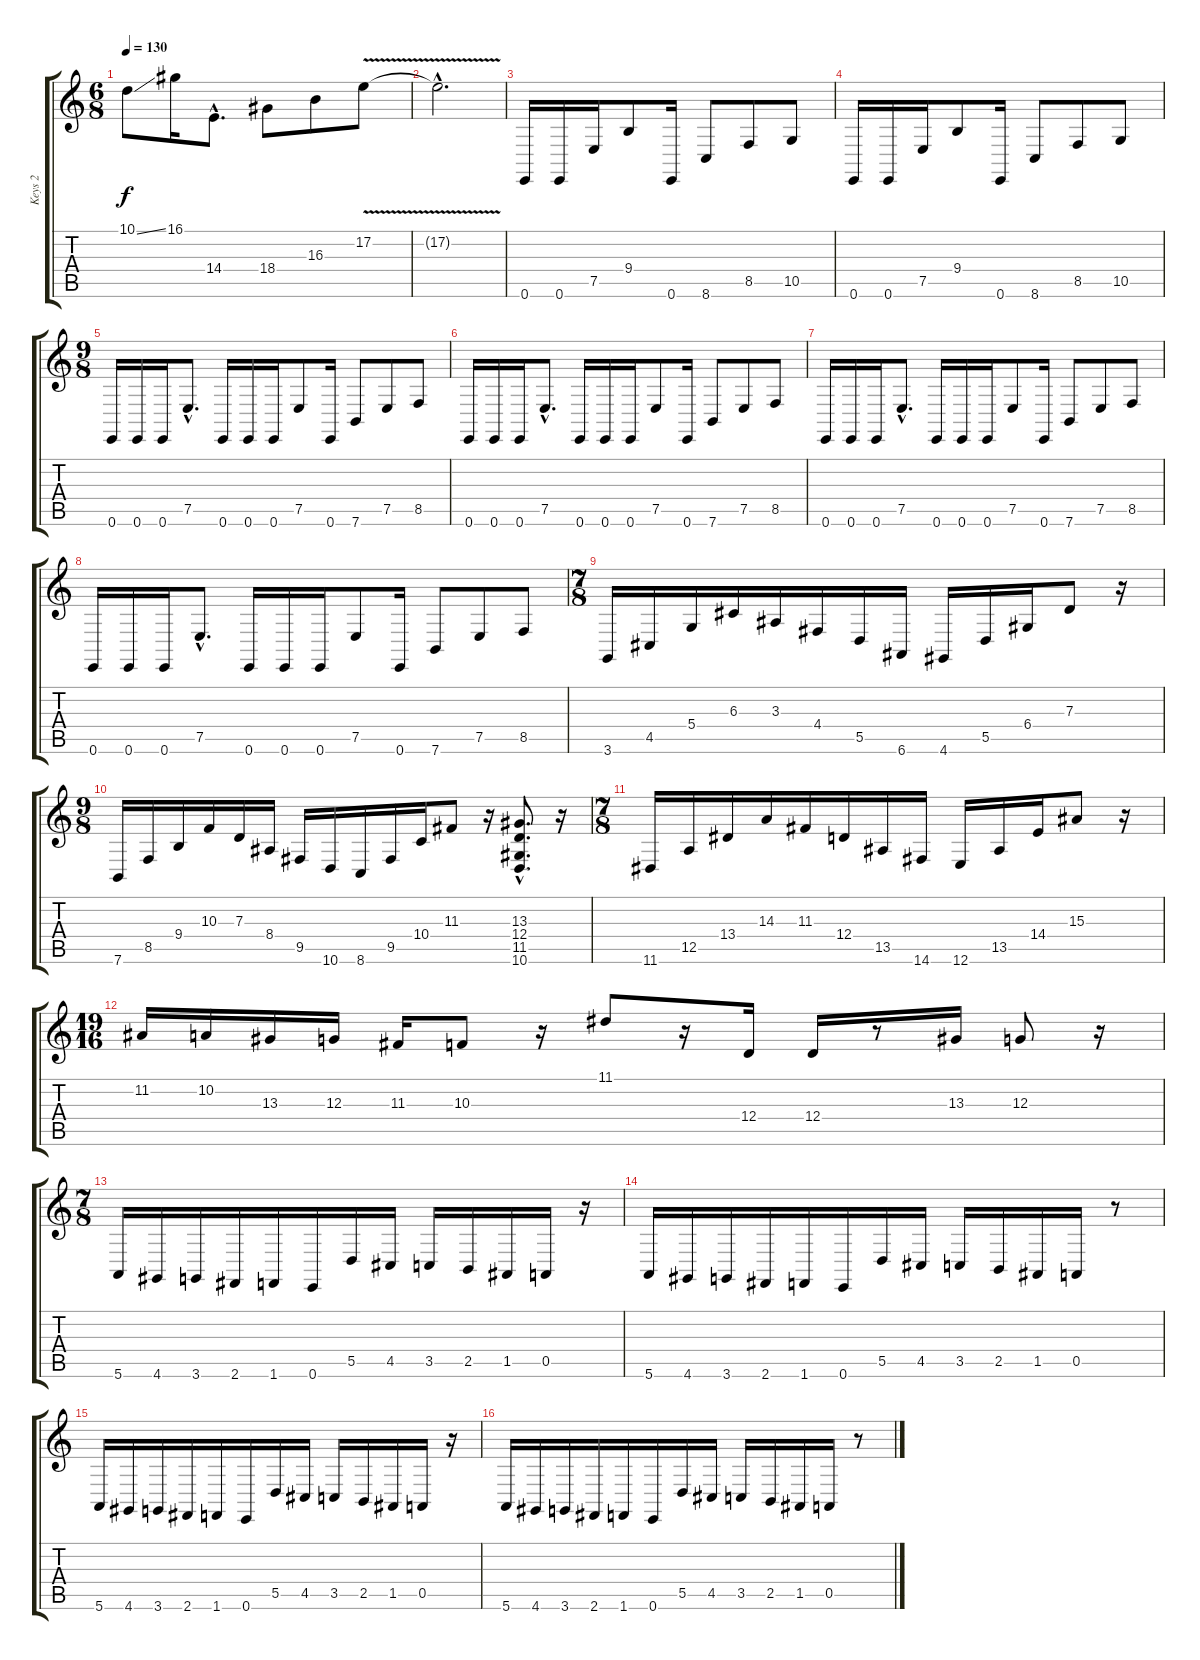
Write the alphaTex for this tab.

\track ("Keys 2" "Keys 2") {instrument rockorgan}
\staff {score tabs}
\tuning (E4 B3 G3 D3 A2 E2) {hide}
\ts (6 8)
\tempo 130
\clef g2
\ks c
10.1{ss}.8{dy f} 16.1.16 14.4{hac}.8{d} 18.4.8 16.3.8 17.2{v}.8 |
17.2{hac t}.2{d} |
0.6.16 0.6.16 7.5.16 9.4.8 0.6.16 8.6.8 8.5.8 10.5.8 |
0.6.16 0.6.16 7.5.16 9.4.8 0.6.16 8.6.8 8.5.8 10.5.8 |
\ts (9 8)
0.6.16 0.6.16 0.6.16 7.5{hac}.8{d} 0.6.16 0.6.16 0.6.16 7.5.8 0.6.16 7.6.8 7.5.8 8.5.8 |
0.6.16 0.6.16 0.6.16 7.5{hac}.8{d} 0.6.16 0.6.16 0.6.16 7.5.8 0.6.16 7.6.8 7.5.8 8.5.8 |
0.6.16 0.6.16 0.6.16 7.5{hac}.8{d} 0.6.16 0.6.16 0.6.16 7.5.8 0.6.16 7.6.8 7.5.8 8.5.8 |
0.6.16 0.6.16 0.6.16 7.5{hac}.8{d} 0.6.16 0.6.16 0.6.16 7.5.8 0.6.16 7.6.8 7.5.8 8.5.8 |
\ts (7 8)
3.6.16 4.5.16 5.4.16 6.3.16 3.3.16 4.4.16 5.5.16 6.6.16 4.6.16 5.5.16 6.4.16 7.3.8 r.16 |
\ts (9 8)
7.6.16 8.5.16 9.4.16 10.3.16 7.3.16 8.4.16 9.5.16 10.6.16 8.6.16 9.5.16 10.4.16 11.3.8 r.16 (13.3{hac} 12.4{hac} 11.5{hac} 10.6{hac}).8{d} r.16 |
\ts (7 8)
11.6.16 12.5.16 13.4.16 14.3.16 11.3.16 12.4.16 13.5.16 14.6.16 12.6.16 13.5.16 14.4.16 15.3.8 r.16 |
\ts (19 16)
11.2.16 10.2.16 13.3.16 12.3.16 11.3.16 10.3.8 r.16 11.1.8 r.16 12.4.16 12.4.16 r.8 13.3.16 12.3.8 r.16 |
\ts (7 8)
5.6.16 4.6.16 3.6.16 2.6.16 1.6.16 0.6.16 5.5.16 4.5.16 3.5.16 2.5.16 1.5.16 0.5.16 r.16 |
5.6.16 4.6.16 3.6.16 2.6.16 1.6.16 0.6.16 5.5.16 4.5.16 3.5.16 2.5.16 1.5.16 0.5.16 r.8 |
5.6.16 4.6.16 3.6.16 2.6.16 1.6.16 0.6.16 5.5.16 4.5.16 3.5.16 2.5.16 1.5.16 0.5.16 r.16 |
5.6.16 4.6.16 3.6.16 2.6.16 1.6.16 0.6.16 5.5.16 4.5.16 3.5.16 2.5.16 1.5.16 0.5.16 r.8
